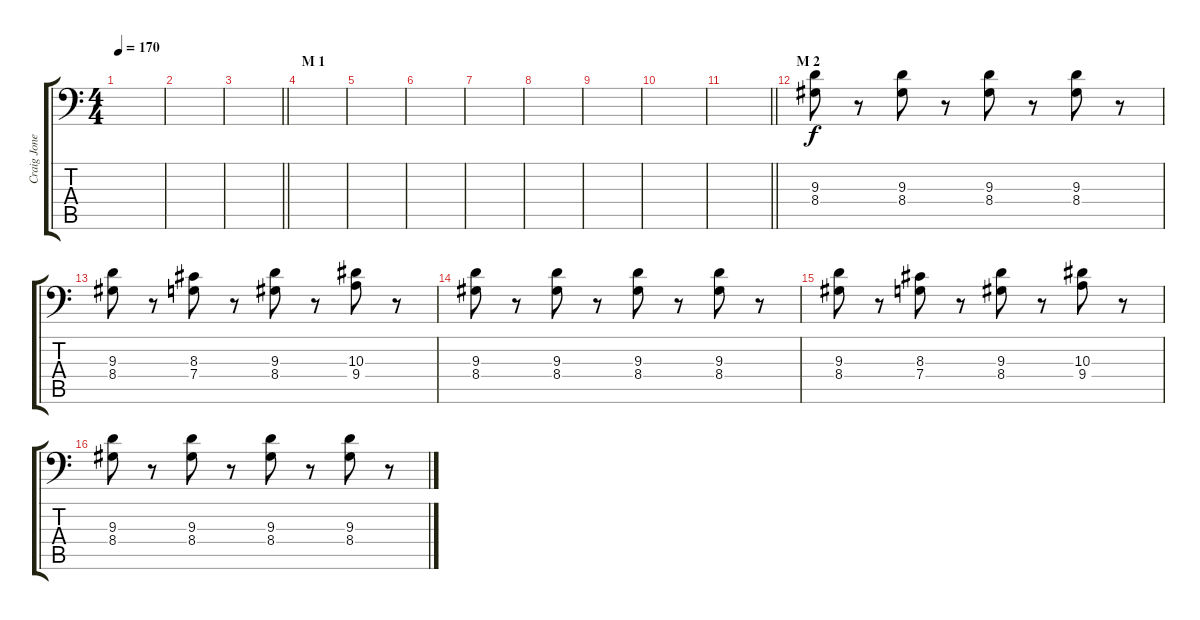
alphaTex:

\track ("Craig Jones" "Craig Jone") {instrument lead2sawtooth}
\staff {score tabs}
\tuning (D5 A3 F3 C3 G2 C1) {hide}
\ts (4 4)
\tempo 170
\clef f4
\ks c
|
|
\barLineRight lightlight
|
\section ("" "M 1")
|
|
|
|
|
|
|
\barLineRight lightlight
|
\section ("" "M 2")
(9.3 8.4).8{volume 10 instrument guitarharmonics} r.8 (9.3 8.4).8 r.8 (9.3 8.4).8 r.8 (9.3 8.4).8 r.8 |
(9.3 8.4).8 r.8 (8.3 7.4).8 r.8 (9.3 8.4).8 r.8 (10.3 9.4).8 r.8 |
(9.3 8.4).8 r.8 (9.3 8.4).8 r.8 (9.3 8.4).8 r.8 (9.3 8.4).8 r.8 |
(9.3 8.4).8 r.8 (8.3 7.4).8 r.8 (9.3 8.4).8 r.8 (10.3 9.4).8 r.8 |
(9.3 8.4).8 r.8 (9.3 8.4).8 r.8 (9.3 8.4).8 r.8 (9.3 8.4).8 r.8
